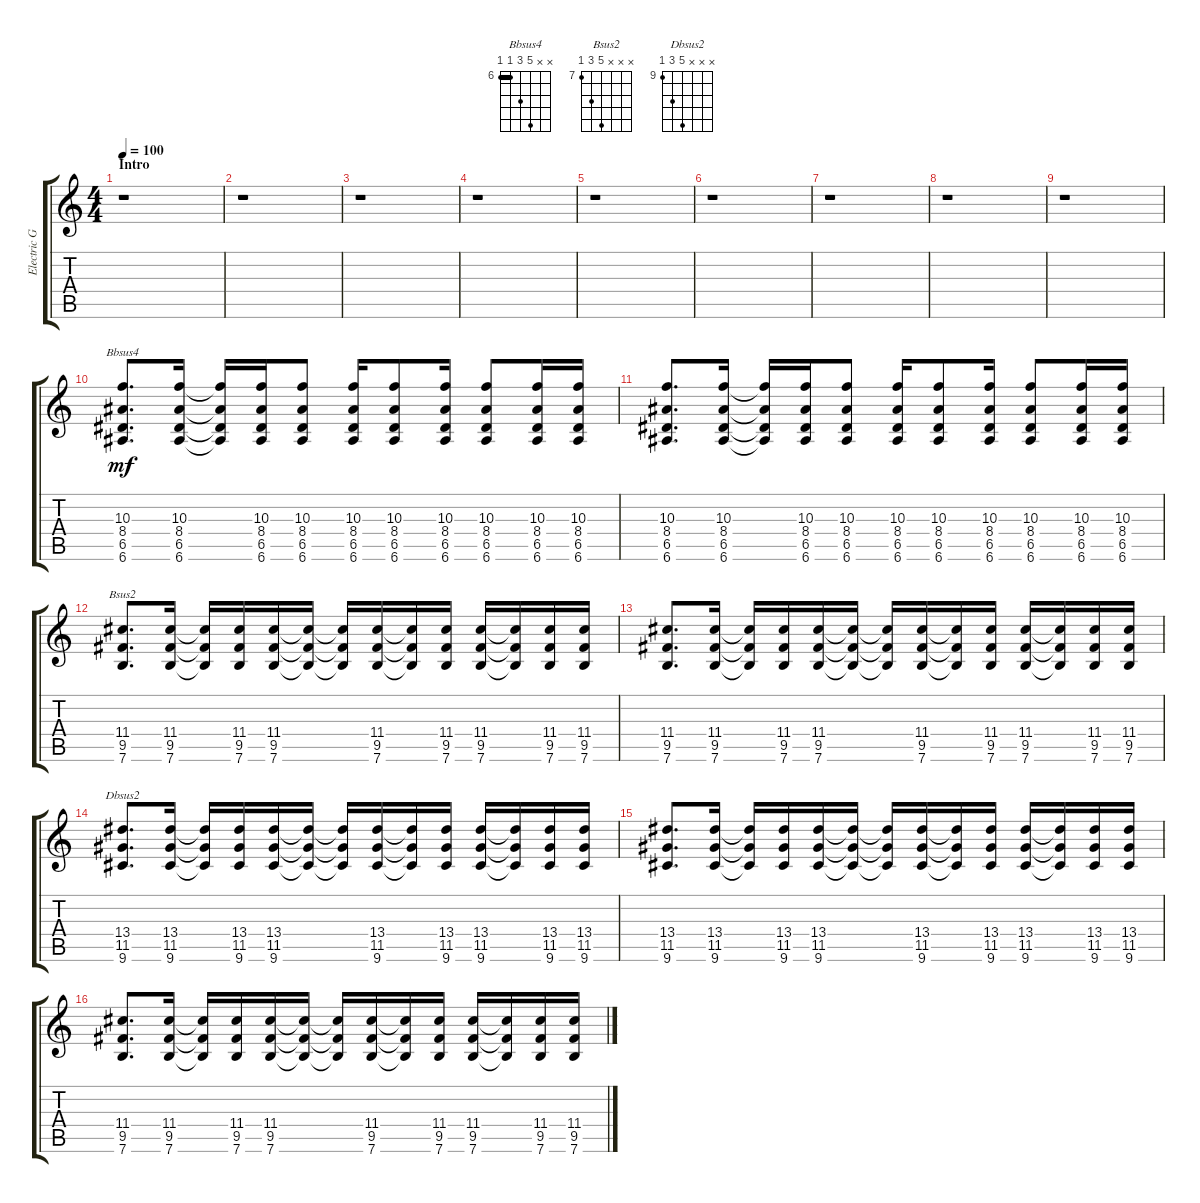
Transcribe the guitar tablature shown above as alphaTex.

\track ("Electric Guitar" "Electric G") {instrument distortionguitar}
\staff {score tabs}
\tuning (E4 B3 G3 D3 A2 E2) {hide}
\chord ("Bbsus4" x x 10 8 6 6) {firstfret 6 barre 6}
\chord ("Bsus2" x x x 11 9 7) {firstfret 7}
\chord ("Dbsus2" x x x 13 11 9) {firstfret 9}
\ts (4 4)
\section ("" "Intro")
\tempo 100
\clef g2
\ks c
r.1{dy mf instrument distortionguitar} |
r.1 |
r.1 |
r.1 |
r.1 |
r.1 |
r.1 |
r.1 |
r.1 |
(10.3 8.4 6.5 6.6).8{d ch "Bbsus4"} (10.3 8.4 6.5 6.6).16 (10.3{t} 8.4{t} 6.5{t} 6.6{t}).16 (10.3 8.4 6.5 6.6).16 (10.3 8.4 6.5 6.6).8 (10.3 8.4 6.5 6.6).16 (10.3 8.4 6.5 6.6).8 (10.3 8.4 6.5 6.6).16 (10.3 8.4 6.5 6.6).8 (10.3 8.4 6.5 6.6).16 (10.3 8.4 6.5 6.6).16 |
(10.3 8.4 6.5 6.6).8{d} (10.3 8.4 6.5 6.6).16 (10.3{t} 8.4{t} 6.5{t} 6.6{t}).16 (10.3 8.4 6.5 6.6).16 (10.3 8.4 6.5 6.6).8 (10.3 8.4 6.5 6.6).16 (10.3 8.4 6.5 6.6).8 (10.3 8.4 6.5 6.6).16 (10.3 8.4 6.5 6.6).8 (10.3 8.4 6.5 6.6).16 (10.3 8.4 6.5 6.6).16 |
(11.4 9.5 7.6).8{d ch "Bsus2"} (11.4 9.5 7.6).16 (11.4{t} 9.5{t} 7.6{t}).16 (11.4 9.5 7.6).16 (11.4 9.5 7.6).16 (11.4{t} 9.5{t} 7.6{t}).16 (11.4{t} 9.5{t} 7.6{t}).16 (11.4 9.5 7.6).16 (11.4{t} 9.5{t} 7.6{t}).16 (11.4 9.5 7.6).16 (11.4 9.5 7.6).16 (11.4{t} 9.5{t} 7.6{t}).16 (11.4 9.5 7.6).16 (11.4 9.5 7.6).16 |
(11.4 9.5 7.6).8{d} (11.4 9.5 7.6).16 (11.4{t} 9.5{t} 7.6{t}).16 (11.4 9.5 7.6).16 (11.4 9.5 7.6).16 (11.4{t} 9.5{t} 7.6{t}).16 (11.4{t} 9.5{t} 7.6{t}).16 (11.4 9.5 7.6).16 (11.4{t} 9.5{t} 7.6{t}).16 (11.4 9.5 7.6).16 (11.4 9.5 7.6).16 (11.4{t} 9.5{t} 7.6{t}).16 (11.4 9.5 7.6).16 (11.4 9.5 7.6).16 |
(13.4 11.5 9.6).8{d ch "Dbsus2"} (13.4 11.5 9.6).16 (13.4{t} 11.5{t} 9.6{t}).16 (13.4 11.5 9.6).16 (13.4 11.5 9.6).16 (13.4{t} 11.5{t} 9.6{t}).16 (13.4{t} 11.5{t} 9.6{t}).16 (13.4 11.5 9.6).16 (13.4{t} 11.5{t} 9.6{t}).16 (13.4 11.5 9.6).16 (13.4 11.5 9.6).16 (13.4{t} 11.5{t} 9.6{t}).16 (13.4 11.5 9.6).16 (13.4 11.5 9.6).16 |
(13.4 11.5 9.6).8{d} (13.4 11.5 9.6).16 (13.4{t} 11.5{t} 9.6{t}).16 (13.4 11.5 9.6).16 (13.4 11.5 9.6).16 (13.4{t} 11.5{t} 9.6{t}).16 (13.4{t} 11.5{t} 9.6{t}).16 (13.4 11.5 9.6).16 (13.4{t} 11.5{t} 9.6{t}).16 (13.4 11.5 9.6).16 (13.4 11.5 9.6).16 (13.4{t} 11.5{t} 9.6{t}).16 (13.4 11.5 9.6).16 (13.4 11.5 9.6).16 |
(11.4 9.5 7.6).8{d} (11.4 9.5 7.6).16 (11.4{t} 9.5{t} 7.6{t}).16 (11.4 9.5 7.6).16 (11.4 9.5 7.6).16 (11.4{t} 9.5{t} 7.6{t}).16 (11.4{t} 9.5{t} 7.6{t}).16 (11.4 9.5 7.6).16 (11.4{t} 9.5{t} 7.6{t}).16 (11.4 9.5 7.6).16 (11.4 9.5 7.6).16 (11.4{t} 9.5{t} 7.6{t}).16 (11.4 9.5 7.6).16 (11.4 9.5 7.6).16
